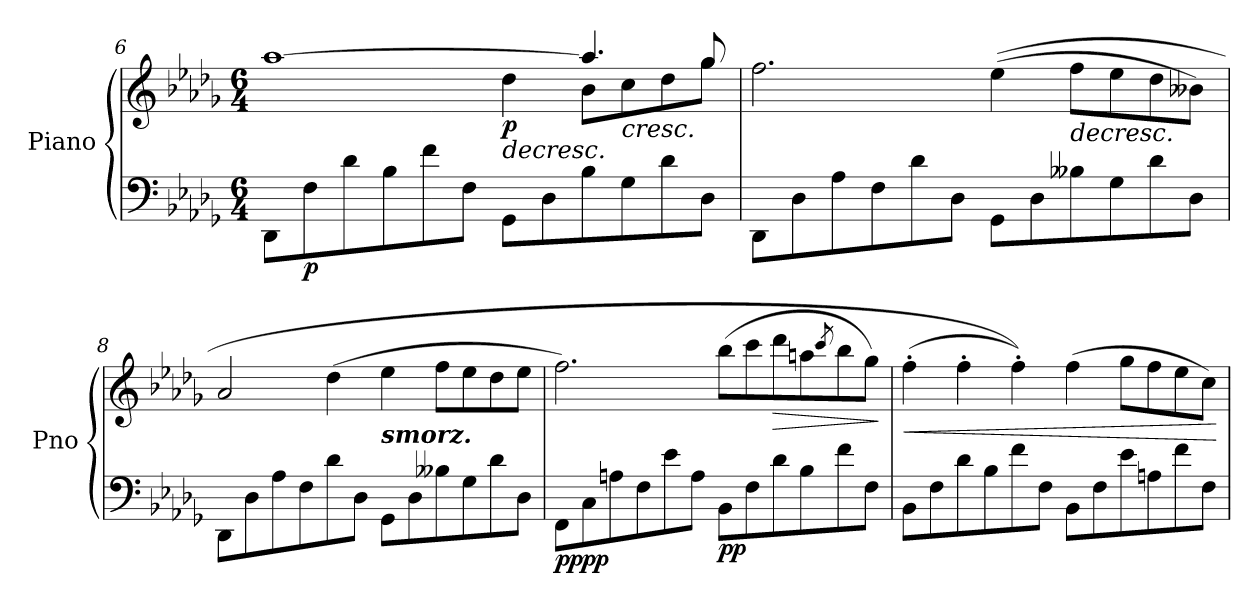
**kern	**kern	**dynam
*part1	*part1	*part1
*staff2	*staff1	*staff1/2
*I"Piano	*	*
*I'Pno	*	*
!!LO:LB:g=z
*clefF4	*clefG2	*
*k[b-e-a-d-g-]	*k[b-e-a-d-g-]	*
*M6/4	*M6/4	*
=6	=6	=6
*	*^	*
!	!	!	!LO:DY:b
!	!	!	!LO:DY:n=1:b
8DD-\L	[1aa-	2.ryy	fz mf
!	!	!	!LO:DY:n=2:b=2
8F\	.	.	p
8d-\	.	.	.
8B-\	.	.	.
8f\	.	.	.
8F\J	.	.	.
!	!	!	!LO:HP:b
!	!	!	!LO:DY:n=3:b
8GG-\L	.	4dd-\	> p
8D-\	.	.	.
8B-\	4.aa-/]	8b-\L	.
!	!	!	!LO:HP:b
8G-\	.	8cc\	<
8d-\	.	8dd-\	]
8D-\J	8gg-/	8gg-\J	.
*	*v	*v	*
=7	=7	=7
8DD-\L	2.ff\	.
8D-\	.	.
8A-\	.	.
8F\	.	.
8d-\	.	.
8D-\J	.	.
8GG-\L	(>(>4ee-\	.
8D-\	.	.
!	!	!LO:HP:b
8B--X\	8ff\L	>
8G-\	8ee-\	.
8d-\	8dd-\	.
8D-\J	8b--X\J)	.
.	.	[
=8	=8	=8
8DD-\L	2a-/	.
8D-\	.	.
8A-\	.	.
8F\	.	.
8d-\	(>4dd-\	.
8D-\J	.	.
!LO:TX:a:Bi:t=smorz.	!	!
8GG-\L	4ee-\	.
8D-\	.	.
8B--X\	8ff\L	.
8G-\	8ee-\	.
8d-\	8dd-\	.
8D-\J	8ee-\J	.
!!LO:LB:g=z
=9	=9	=9
!	!	!LO:DY:b=2
!	!	!LO:DY:n=1:b
8FF\L	2.ff\)	pp pp
8C\	.	.
8An\	.	.
8F\	.	.
8e-\	.	.
8A\J	.	.
!	!	!LO:DY:n=2:b=2
!	!	!LO:DY:n=3:b
8BB-\L	(>8bb-\L	p p
8F\	8ccc\	.
!	!	!LO:HP:b
8d-\	8ddd-\	>
8B-\	8aan\	.
.	8qccc/	.
8f\	8bb-\	.
8F\J	8gg-\J)	.
.	.	]
=10	=10	=10
!	!	!LO:HP:b
8BB-\L	(>4ff'\	<
8F\	.	.
8d-\	4ff'\	.
8B-\	.	.
8f\	4ff'\))	]
8F\J	.	.
8BB-\L	(>4ff\	.
8F\	.	.
8e-\	8gg-\L	.
8An\	8ff\	.
8f\	8ee-\	.
8F\J	8cc\J)	.
.	.	[
=	=	=
*-	*-	*-
